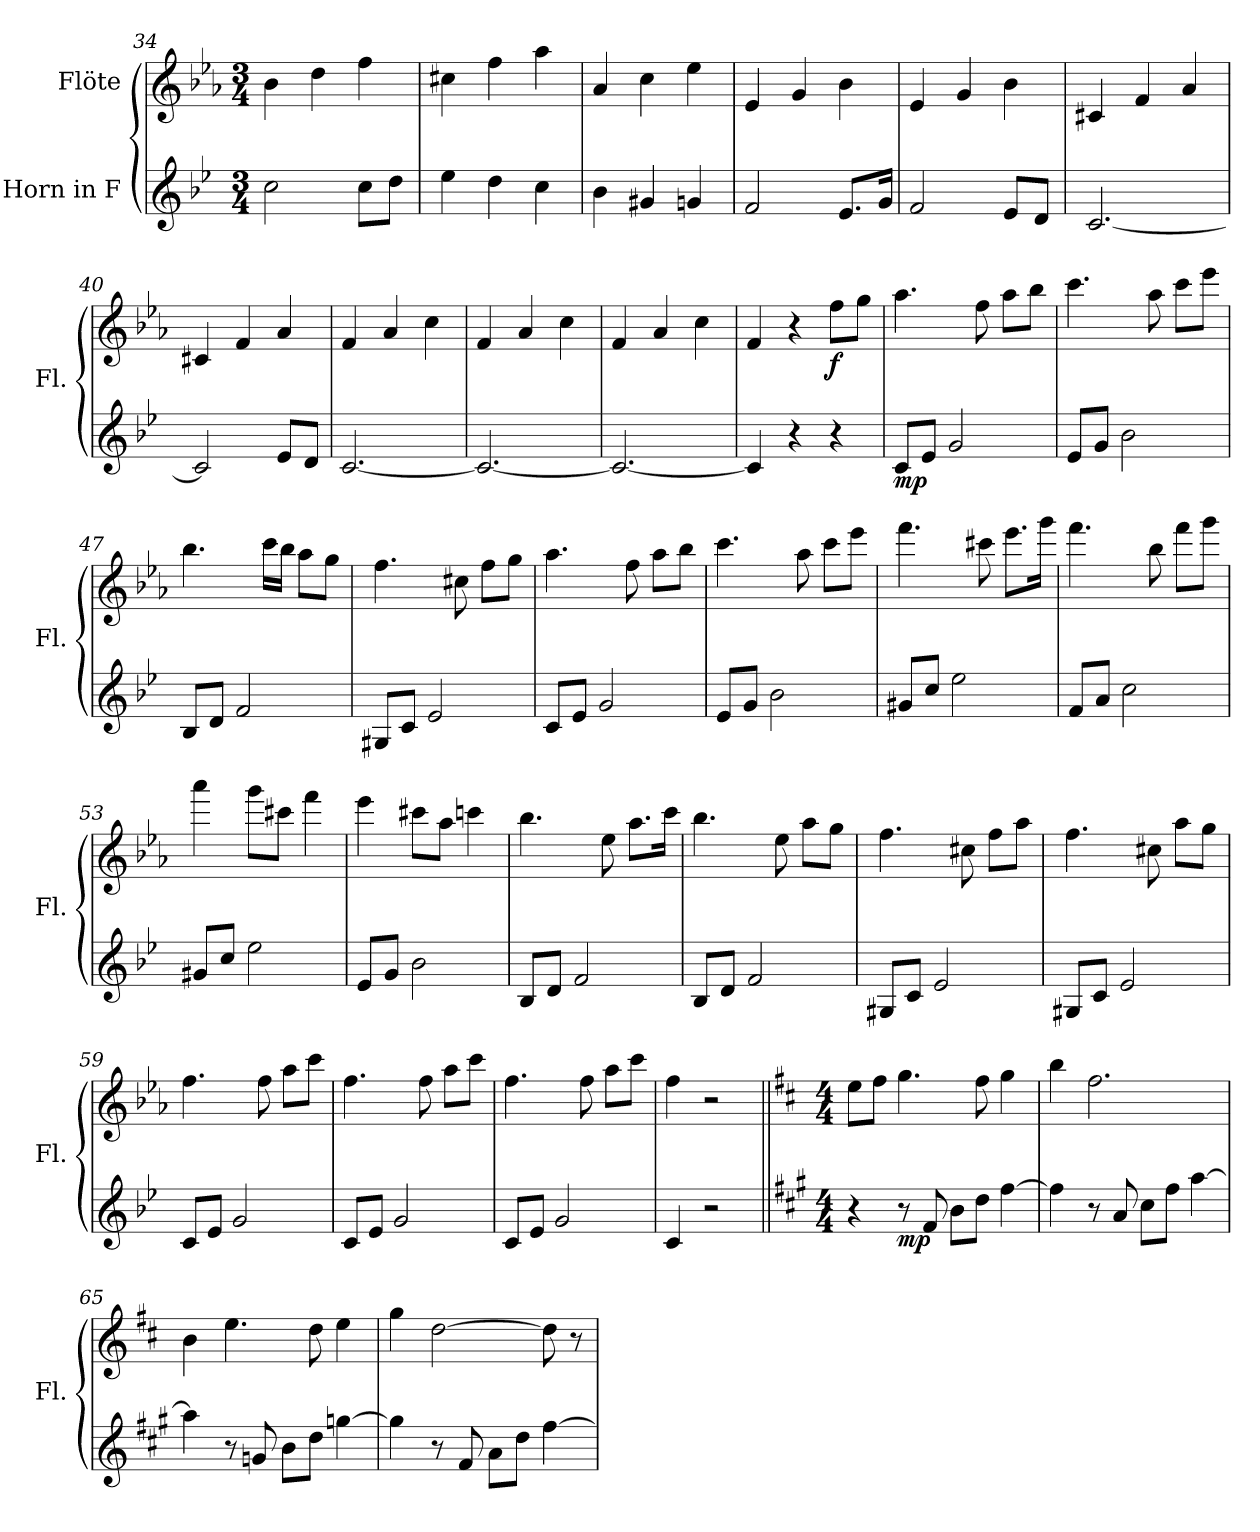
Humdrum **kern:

**kern	**dynam	**kern	**dynam
*part2	*part2	*part1	*part1
*staff2	*staff2	*staff1	*staff1
*I"Horn in F	*	*I"Flöte	*
*	*	*I'Fl.	*
!!LO:LB:g=z
*clefG2	*	*clefG2	*
*ITrd4c7	*	*	*
*k[b-e-a-]	*	*k[b-e-a-]	*
*M3/4	*	*M3/4	*
=34	=34	=34	=34
2f\	.	4b-\	.
.	.	4dd\	.
8f\L	.	4ff\	.
8g\J	.	.	.
=35	=35	=35	=35
4a-\	.	4cc#X\	.
4g\	.	4ff\	.
4f\	.	4aa-\	.
=36	=36	=36	=36
4e-\	.	4a-/	.
4c#X/	.	4cc\	.
4cn/	.	4ee-\	.
=37	=37	=37	=37
2B-/	.	4e-/	.
.	.	4g/	.
8.A-/L	.	4b-\	.
16c/Jk	.	.	.
=38	=38	=38	=38
2B-/	.	4e-/	.
.	.	4g/	.
8A-/L	.	4b-\	.
8G/J	.	.	.
=39	=39	=39	=39
[2.F/	.	4c#X/	.
.	.	4f/	.
.	.	4a-/	.
=40	=40	=40	=40
2F/]	.	4c#X/	.
.	.	4f/	.
8A-/L	.	4a-/	.
8G/J	.	.	.
=41	=41	=41	=41
[2.F/	.	4f/	.
.	.	4a-/	.
.	.	4cc\	.
=42	=42	=42	=42
2.F/_	.	4f/	.
.	.	4a-/	.
.	.	4cc\	.
=43	=43	=43	=43
2.F/_	.	4f/	.
.	.	4a-/	.
.	.	4cc\	.
!!LO:PB:g=z
=44	=44	=44	=44
4F/]	.	4f/	.
4r	.	4r	.
!	!	!	!LO:DY:b
4r	.	8ff\L	f
.	.	8gg\J	.
=45	=45	=45	=45
!	!LO:DY:b	!	!
8F/L	mp	4.aa-\	.
8A-/J	.	.	.
2c/	.	.	.
.	.	8ff\	.
.	.	8aa-\L	.
.	.	8bb-\J	.
=46	=46	=46	=46
8A-/L	.	4.ccc\	.
8c/J	.	.	.
2e-\	.	.	.
.	.	8aa-\	.
.	.	8ccc\L	.
.	.	8eee-\J	.
=47	=47	=47	=47
8E-/L	.	4.bb-\	.
8G/J	.	.	.
2B-/	.	.	.
.	.	16ccc\LL	.
.	.	16bb-\JJ	.
.	.	8aa-\L	.
.	.	8gg\J	.
=48	=48	=48	=48
8C#X/L	.	4.ff\	.
8F/J	.	.	.
2A-/	.	.	.
.	.	8cc#X\	.
.	.	8ff\L	.
.	.	8gg\J	.
=49	=49	=49	=49
8F/L	.	4.aa-\	.
8A-/J	.	.	.
2c/	.	.	.
.	.	8ff\	.
.	.	8aa-\L	.
.	.	8bb-\J	.
!!LO:LB:g=z
=50	=50	=50	=50
8A-/L	.	4.ccc\	.
8c/J	.	.	.
2e-\	.	.	.
.	.	8aa-\	.
.	.	8ccc\L	.
.	.	8eee-\J	.
=51	=51	=51	=51
8c#X/L	.	4.fff\	.
8f/J	.	.	.
2a-\	.	.	.
.	.	8ccc#X\	.
.	.	8.eee-\L	.
.	.	16ggg\Jk	.
=52	=52	=52	=52
8B-/L	.	4.fff\	.
8d/J	.	.	.
2f\	.	.	.
.	.	8bb-\	.
.	.	8fff\L	.
.	.	8ggg\J	.
=53	=53	=53	=53
8c#X/L	.	4aaa-\	.
8f/J	.	.	.
2a-\	.	8ggg\L	.
.	.	8ccc#X\J	.
.	.	4fff\	.
=54	=54	=54	=54
8A-/L	.	4eee-\	.
8c/J	.	.	.
2e-\	.	8ccc#X\L	.
.	.	8aa-\J	.
.	.	4cccn\	.
=55	=55	=55	=55
8E-/L	.	4.bb-\	.
8G/J	.	.	.
2B-/	.	.	.
.	.	8ee-\	.
.	.	8.aa-\L	.
.	.	16ccc\Jk	.
!!LO:LB:g=z
=56	=56	=56	=56
8E-/L	.	4.bb-\	.
8G/J	.	.	.
2B-/	.	.	.
.	.	8ee-\	.
.	.	8aa-\L	.
.	.	8gg\J	.
=57	=57	=57	=57
8C#X/L	.	4.ff\	.
8F/J	.	.	.
2A-/	.	.	.
.	.	8cc#X\	.
.	.	8ff\L	.
.	.	8aa-\J	.
=58	=58	=58	=58
8C#X/L	.	4.ff\	.
8F/J	.	.	.
2A-/	.	.	.
.	.	8cc#X\	.
.	.	8aa-\L	.
.	.	8gg\J	.
=59	=59	=59	=59
8F/L	.	4.ff\	.
8A-/J	.	.	.
2c/	.	.	.
.	.	8ff\	.
.	.	8aa-\L	.
.	.	8ccc\J	.
=60	=60	=60	=60
8F/L	.	4.ff\	.
8A-/J	.	.	.
2c/	.	.	.
.	.	8ff\	.
.	.	8aa-\L	.
.	.	8ccc\J	.
=61	=61	=61	=61
8F/L	.	4.ff\	.
8A-/J	.	.	.
2c/	.	.	.
.	.	8ff\	.
.	.	8aa-\L	.
.	.	8ccc\J	.
!!LO:LB:g=z
=62	=62	=62	=62
4F/	.	4ff\	.
2r	.	2r	.
=63||	=63||	=63||	=63||
*k[f#c#]	*	*k[f#c#]	*
*M4/4	*	*M4/4	*
*	*	*MM120	*
4r	.	8ee\L	.
.	.	8ff#\J	.
!	!LO:DY:b	!	!
8r	mp	4.gg\	.
8B/	.	.	.
8e\L	.	.	.
8g\J	.	8ff#\	.
[4b\	.	4gg\	.
=64	=64	=64	=64
4b\]	.	4bb\	.
8r	.	2.ff#\	.
8d/	.	.	.
8f#\L	.	.	.
8b\J	.	.	.
[4dd\	.	.	.
=65	=65	=65	=65
4dd\]	.	4b\	.
8r	.	4.ee\	.
8cn/	.	.	.
8e\L	.	.	.
8g\J	.	8dd\	.
[4ccn\	.	4ee\	.
=66	=66	=66	=66
4cc\]	.	4gg\	.
8r	.	[2dd\	.
8B/	.	.	.
8d\L	.	.	.
8g\J	.	.	.
[4b\	.	8dd\]	.
.	.	8r	.
=	=	=	=
*-	*-	*-	*-
